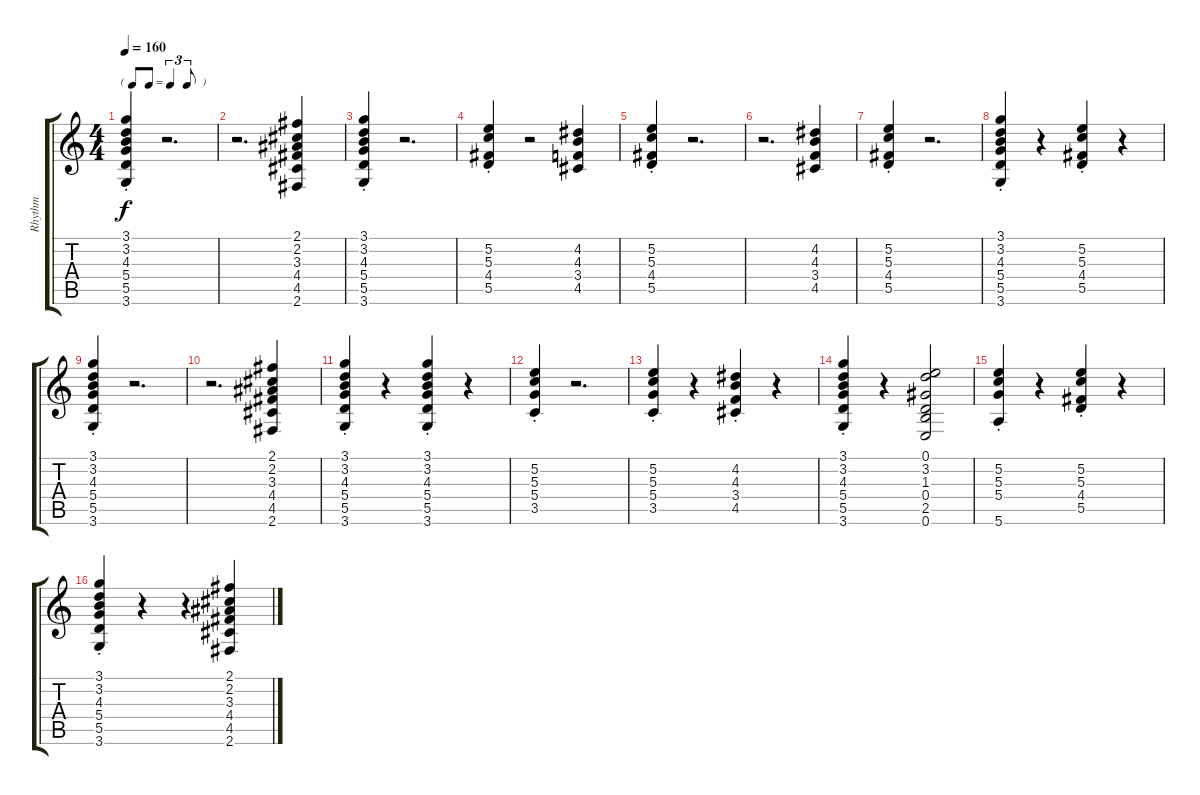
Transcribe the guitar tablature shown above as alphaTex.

\track ("Rhythm" "Rhythm") {instrument acousticguitarnylon}
\staff {score tabs}
\tuning (E4 B3 G3 D3 A2 E2) {hide}
\ts (4 4)
\tf triplet8th
\tempo 160
\clef g2
\ks c
(3.1{st} 3.2{st} 4.3{st} 5.4{st} 5.5{st} 3.6{st}).4{dy f instrument acousticguitarnylon} r.2{d} |
r.2{d} (2.1 2.2 3.3 4.4 4.5 2.6).4 |
(3.1{st} 3.2{st} 4.3{st} 5.4{st} 5.5{st} 3.6{st}).4 r.2{d} |
(5.2{st} 5.3{st} 4.4{st} 5.5{st}).4 r.2 (4.2 4.3 3.4 4.5).4 |
(5.2{st} 5.3{st} 4.4{st} 5.5{st}).4 r.2{d} |
r.2{d} (4.2 4.3 3.4 4.5).4 |
(5.2{st} 5.3{st} 4.4{st} 5.5{st}).4 r.2{d} |
(3.1{st} 3.2{st} 4.3{st} 5.4{st} 5.5{st} 3.6{st}).4 r.4 (5.2{st} 5.3{st} 4.4{st} 5.5{st}).4 r.4 |
(3.1{st} 3.2{st} 4.3{st} 5.4{st} 5.5{st} 3.6{st}).4 r.2{d} |
r.2{d} (2.1 2.2 3.3 4.4 4.5 2.6).4 |
(3.1{st} 3.2{st} 4.3{st} 5.4{st} 5.5{st} 3.6{st}).4 r.4 (3.1{st} 3.2{st} 4.3{st} 5.4{st} 5.5{st} 3.6{st}).4 r.4 |
(5.2{st} 5.3{st} 5.4{st} 3.5{st}).4 r.2{d} |
(5.2{st} 5.3{st} 5.4{st} 3.5{st}).4 r.4 (4.2{st} 4.3{st} 3.4{st} 4.5{st}).4 r.4 |
(3.1{st} 3.2{st} 4.3{st} 5.4{st} 5.5{st} 3.6{st}).4 r.4 (0.1 3.2 1.3 0.4 2.5 0.6).2 |
(5.2{st} 5.3{st} 5.4{st} 5.6{st}).4 r.4 (5.2{st} 5.3{st} 4.4{st} 5.5{st}).4 r.4 |
(3.1{st} 3.2{st} 4.3{st} 5.4{st} 5.5{st} 3.6{st}).4 r.4 r.4 (2.1 2.2 3.3 4.4 4.5 2.6).4
